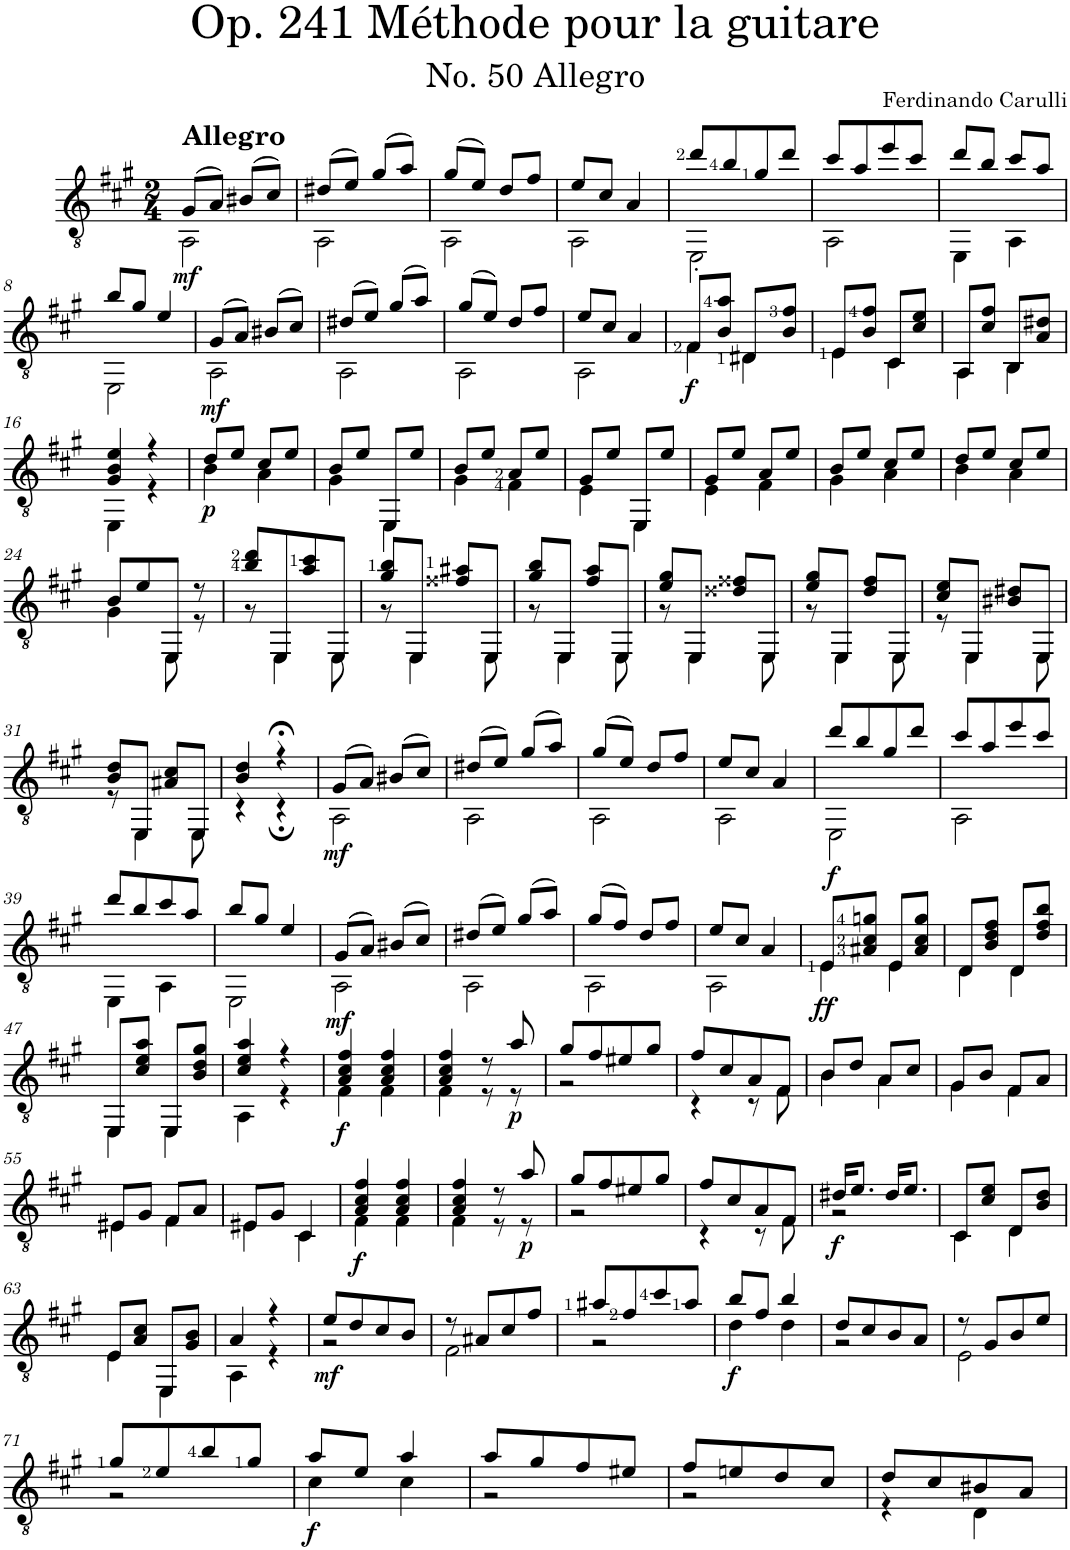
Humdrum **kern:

**kern	**dynam
*part1	*part1
*staff1	*staff1
*I"Classical Guitar	*
*I'Guit.	*
*clefGv2	*
*k[f#c#g#]	*
*A:	*
*M2/4	*
=1	=1
*^	*
!LO:TX:a:B:t=Allegro	!	!
!	!	!LO:DY:b
(>8G#/L	2AA\	mf
8A/J)	.	.
(>8B#X/L	.	.
8c#/J)	.	.
=2	=2	=2
(>8d#X/L	2AA\	.
8e/J)	.	.
(>8g#/L	.	.
8a/J)	.	.
=3	=3	=3
(>8g#/L	2AA\	.
8e/J)	.	.
8d/L	.	.
8f#/J	.	.
=4	=4	=4
8e/L	2AA\	.
8c#/J	.	.
4A/	.	.
=5	=5	=5
8dd/L	2EE\	.
8b/	.	.
8g#/	.	.
8dd/J	.	.
=6	=6	=6
8cc#/L	2AA\	.
8a/	.	.
8ee/	.	.
8cc#/J	.	.
=7	=7	=7
8dd/L	4EE\	.
8b/J	.	.
8cc#/L	4AA\	.
8a/J	.	.
!!LO:LB:g=z	!!
=8	=8	=8
8b/L	2EE\	.
8g#/J	.	.
4e/	.	.
=9	=9	=9
!	!	!LO:DY:b
(>8G#/L	2AA\	mf
8A/J)	.	.
(>8B#X/L	.	.
8c#/J)	.	.
=10	=10	=10
(>8d#X/L	2AA\	.
8e/J)	.	.
(>8g#/L	.	.
8a/J)	.	.
=11	=11	=11
(>8g#/L	2AA\	.
8e/J)	.	.
8d/L	.	.
8f#/J	.	.
=12	=12	=12
8e/L	2AA\	.
8c#/J	.	.
4A/	.	.
=13	=13	=13
!	!	!LO:DY:b
8F#'/L	4F#\	f
8B/ 8a/J	.	.
8D#X/L	4D#\	.
8B/ 8f#/J	.	.
=14	=14	=14
8E/L	4E\	.
8B/ 8f#/J	.	.
8C#/L	4C#\	.
8c#/ 8e/J	.	.
=15	=15	=15
8AA/L	4AA\	.
8c#/ 8f#/J	.	.
8BB/L	4BB\	.
8A/ 8d#X/J	.	.
!!LO:LB:g=z	!!
=16	=16	=16
4G#/ 4B/ 4e/	4EE\	.
4r	4r	.
=17	=17	=17
!	!	!LO:DY:b
8d/L	4B\	p
8e/J	.	.
8c#/L	4A\	.
8e/J	.	.
=18	=18	=18
8B/L	4G#\	.
8e/J	.	.
8EE/L	4EE\	.
8e/J	.	.
=19	=19	=19
8B/L	4G#\	.
8e/J	.	.
8A/L	4F#\	.
8e/J	.	.
=20	=20	=20
8G#/L	4E\	.
8e/J	.	.
8EE/L	4EE\	.
8e/J	.	.
=21	=21	=21
8G#/L	4E\	.
8e/J	.	.
8A/L	4F#\	.
8e/J	.	.
=22	=22	=22
8B/L	4G#\	.
8e/J	.	.
8c#/L	4A\	.
8e/J	.	.
=23	=23	=23
8d/L	4B\	.
8e/J	.	.
8c#/L	4A\	.
8e/J	.	.
!!LO:LB:g=z	!!
=24	=24	=24
8B/L	4G#\	.
8e/	.	.
8EE/J	8EE\	.
8r	8r	.
=25	=25	=25
8b/ 8dd/L	8r	.
8EE/	4EE\	.
8a/ 8cc#/	.	.
8EE/J	8EE\	.
=26	=26	=26
8g#/ 8b/L	8r	.
8EE/J	4EE\	.
8f##X/ 8a#X/L	.	.
8EE/J	8EE\	.
=27	=27	=27
8g#/ 8b/L	8r	.
8EE/J	4EE\	.
8f#/ 8a/L	.	.
8EE/J	8EE\	.
=28	=28	=28
8e/ 8g#/L	8r	.
8EE/J	4EE\	.
8d##X/ 8f##X/L	.	.
8EE/J	8EE\	.
=29	=29	=29
8e/ 8g#/L	8r	.
8EE/J	4EE\	.
8d/ 8f#/L	.	.
8EE/J	8EE\	.
=30	=30	=30
8c#/ 8e/L	8r	.
8EE/J	4EE\	.
8B#X/ 8d#X/L	.	.
8EE/J	8EE\	.
!!LO:LB:g=z	!!
=31	=31	=31
8B/ 8d/L	8r	.
8EE/J	4EE\	.
8A#X/ 8c#/L	.	.
8EE/J	8EE\	.
=32	=32	=32
4B/ 4d/	4r	.
4r;<	4r;	.
=33	=33	=33
!	!	!LO:DY:b
(>8G#/L	2AA\	mf
8A/J)	.	.
(>8B#X/L	.	.
8c#/J)	.	.
=34	=34	=34
(>8d#X/L	2AA\	.
8e/J)	.	.
(>8g#/L	.	.
8a/J)	.	.
=35	=35	=35
(>8g#/L	2AA\	.
8e/J)	.	.
8d/L	.	.
8f#/J	.	.
=36	=36	=36
8e/L	2AA\	.
8c#/J	.	.
4A/	.	.
=37	=37	=37
!	!	!LO:DY:b
8dd/L	2EE\	f
8b/	.	.
8g#/	.	.
8dd/J	.	.
=38	=38	=38
8cc#/L	2AA\	.
8a/	.	.
8ee/	.	.
8cc#/J	.	.
!!LO:LB:g=z	!!
=39	=39	=39
8dd/L	4EE\	.
8b/	.	.
8cc#/	4AA\	.
8a/J	.	.
=40	=40	=40
8b/L	2EE\	.
8g#/J	.	.
4e/	.	.
=41	=41	=41
!	!	!LO:DY:b
(>8G#/L	2AA\	mf
8A/J)	.	.
(>8B#X/L	.	.
8c#/J)	.	.
=42	=42	=42
(>8d#X/L	2AA\	.
8e/J)	.	.
(>8g#/L	.	.
8a/J)	.	.
=43	=43	=43
(>8g#/L	2AA\	.
8f#/J)	.	.
8d/L	.	.
8f#/J	.	.
=44	=44	=44
8e/L	2AA\	.
8c#/J	.	.
4A/	.	.
=45	=45	=45
!	!	!LO:DY:b
8E/L	4E\	ff
8A#X/ 8c#/ 8gn/J	.	.
8E/L	4E\	.
8A#/ 8c#/ 8g/J	.	.
=46	=46	=46
8D/L	4D\	.
8B/ 8d/ 8f#/J	.	.
8D/L	4D\	.
8d/ 8f#/ 8b/J	.	.
!!LO:LB:g=z	!!
=47	=47	=47
8EE/L	4EE\	.
8c#/ 8e/ 8a/J	.	.
8EE/L	4EE\	.
8B/ 8d/ 8g#/J	.	.
=48	=48	=48
4c#/ 4e/ 4a/	4AA\	.
4r	4r	.
=49	=49	=49
!	!	!LO:DY:b
4A/ 4c#/ 4f#/	4F#\	f
4A/ 4c#/ 4f#/	4F#\	.
=50	=50	=50
4A/ 4c#/ 4f#/	4F#\	.
8r	8r	.
!	!	!LO:DY:b
8a/	8r	p
=51	=51	=51
8g#/L	2r	.
8f#/	.	.
8e#X/	.	.
8g#/J	.	.
=52	=52	=52
8f#/L	4r	.
8c#/	.	.
8A/	8r	.
8F#/J	8F#\	.
=53	=53	=53
8B/L	4B\	.
8d/J	.	.
8A/L	4A\	.
8c#/J	.	.
=54	=54	=54
8G#/L	4G#\	.
8B/J	.	.
8F#/L	4F#\	.
8A/J	.	.
!!LO:LB:g=z	!!
=55	=55	=55
8E#X/L	4E#\	.
8G#/J	.	.
8F#/L	4F#\	.
8A/J	.	.
=56	=56	=56
8E#X/L	4E#\	.
8G#/J	.	.
4C#/	4C#\	.
=57	=57	=57
!	!	!LO:DY:b
4A/ 4c#/ 4f#/	4F#\	f
4A/ 4c#/ 4f#/	4F#\	.
=58	=58	=58
4A/ 4c#/ 4f#/	4F#\	.
8r	8r	.
!	!	!LO:DY:b
8a/	8r	p
=59	=59	=59
8g#/L	2r	.
8f#/	.	.
8e#X/	.	.
8g#/J	.	.
=60	=60	=60
8f#/L	4r	.
8c#/	.	.
8A/	8r	.
8F#/J	8F#\	.
=61	=61	=61
!	!	!LO:DY:b
16d#X/KL	2r	f
8.e/J	.	.
16d#/KL	.	.
8.e/J	.	.
=62	=62	=62
8C#/L	4C#\	.
8c#/ 8e/J	.	.
8D/L	4D\	.
8B/ 8d/J	.	.
!!LO:LB:g=z	!!
=63	=63	=63
8E/L	4E\	.
8A/ 8c#/J	.	.
8EE/L	4EE\	.
8G#/ 8B/J	.	.
=64	=64	=64
4A/	4AA\	.
4r	4r	.
=65	=65	=65
!	!	!LO:DY:b
8e/L	2r	mf
8d/	.	.
8c#/	.	.
8B/J	.	.
=66	=66	=66
8r	2F#\	.
8A#X/L	.	.
8c#/	.	.
8f#/J	.	.
=67	=67	=67
8a#X/L	2r	.
8f#/	.	.
8cc#/	.	.
8a#/J	.	.
=68	=68	=68
!	!	!LO:DY:b
8b/L	4d\	f
8f#/J	.	.
4b/	4d\	.
=69	=69	=69
8d/L	2r	.
8c#/	.	.
8B/	.	.
8A/J	.	.
=70	=70	=70
8r	2E\	.
8G#/L	.	.
8B/	.	.
8e/J	.	.
!!LO:LB:g=z	!!
=71	=71	=71
8g#/L	2r	.
8e/	.	.
8b/	.	.
8g#/J	.	.
=72	=72	=72
!	!	!LO:DY:b
8a/L	4c#\	f
8e/J	.	.
4a/	4c#\	.
=73	=73	=73
8a/L	2r	.
8g#/	.	.
8f#/	.	.
8e#X/J	.	.
=74	=74	=74
8f#/L	2r	.
8en/	.	.
8d/	.	.
8c#/J	.	.
=75	=75	=75
8d/L	4r	.
8c#/	.	.
8B#X/	4D\	.
8A/J	.	.
*v	*v	*
=	=
*-	*-
